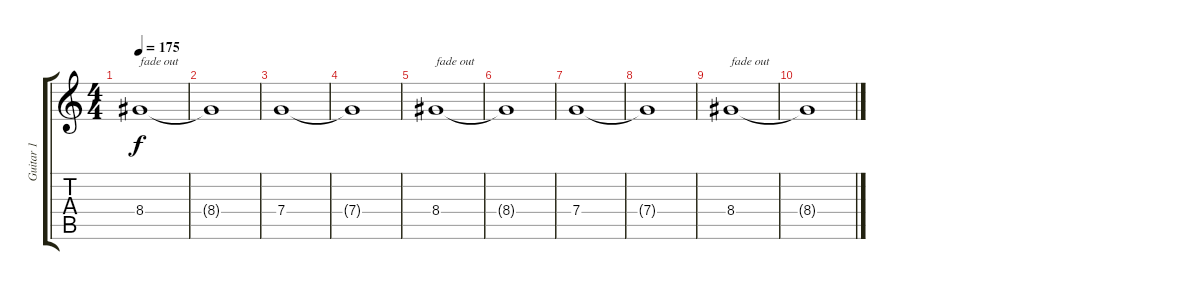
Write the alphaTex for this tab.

\track ("Guitar 1" "Guitar 1") {instrument distortionguitar}
\staff {score tabs}
\tuning (D4 A3 F3 C3 G2 C2) {hide}
\ts (4 4)
\tempo 175
\clef g2
\ks c
8.4.1{txt "fade out" dy f volume 8} |
8.4{t}.1{volume 7} |
7.4.1{volume 6} |
7.4{t}.1{volume 5} |
8.4.1{txt "fade out" volume 4} |
8.4{t}.1{volume 3} |
7.4.1{volume 2} |
7.4{t}.1 |
8.4.1{txt "fade out" volume 1} |
8.4{t}.1
